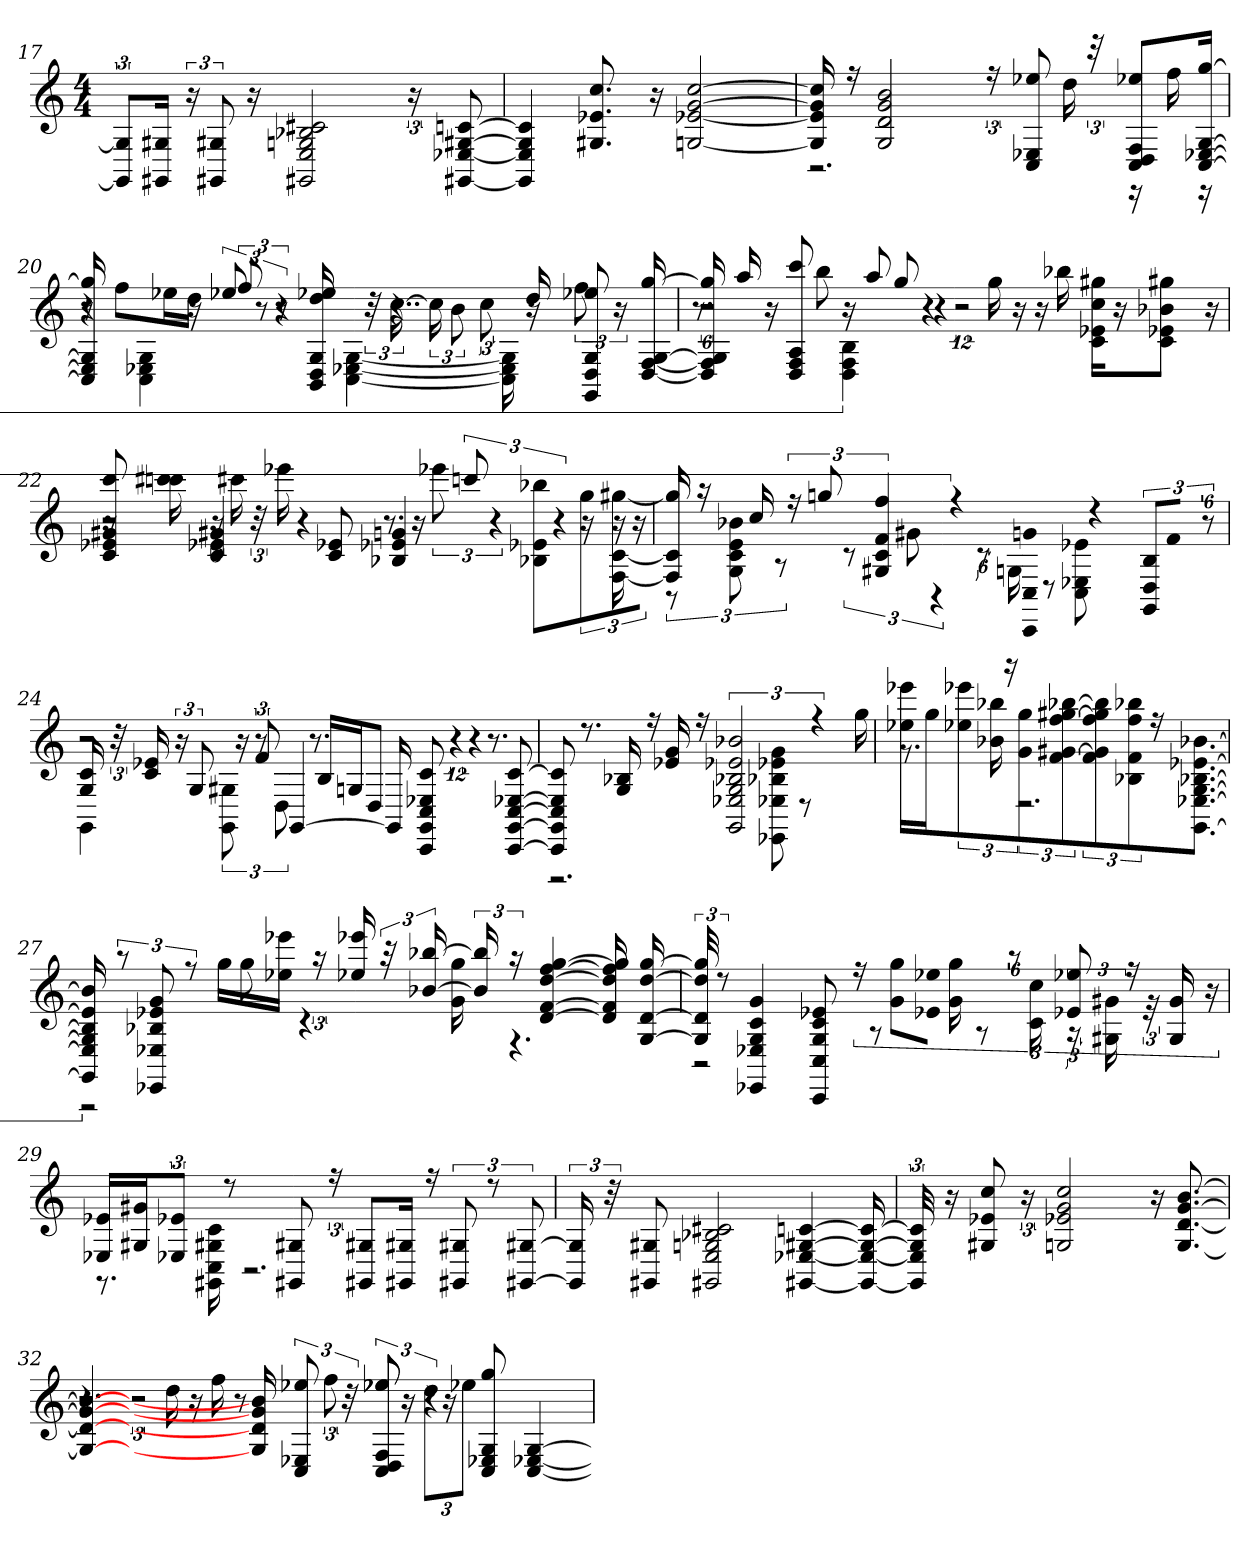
**kern
*part1
*staff1
*clefG2
*M4/4
=17
12G#/] 12GG#]L
16G#X/ 16GG#XJk
24r
12G#X 12GG#X
16r
2E 2c#X 2B-X 2G 2GG#X
24r
[8G#X [8E-X [8c [8GG#X
=18
4G#] 4E-] 4c] 4GG#]
8.cc 8.e-X 8.G#X
16r
[2cc [2G [2e-X [2g
=19
*^
16cc] 16G] 16e-] 16g]	2.r
16r	.
2b 2G 2d 2g	.
24r	.
8ee-X 8E-X 8C	.
.	16dd
48r	.
8ee-X/ 8F 8D 8CL	16r
.	16ff
[16E-X/ [16gg [16G [16CJk	16r
=20	=20
*	*^
16E-] 16gg] 16G] 16C]	8r	4r
8ff\L	.	.
.	4E-X 4G 4C	.
16ee-X\L	.	.
16dd\JJ	.	16r
12ee-X	.	12ff
.	8r	.
12r	.	6r
16G 16ee-X 16BB 16D 16dd	.	.
.	[4G [4E-X [4C	.
48r	.	.
[24cc\L	.	4..r
24cc\L]	.	.
12b\	.	.
12cc\J	.	.
.	16G] 16E-] 16C]	.
16dd/KL	16r	.
8G/ 8ee-X 8D 8GG	12ff	.
.	24r	.
[16F/ [16D [16gg [16GJk	16ryy	16ryy
=21	=21	=21
16F] 16D] 16gg] 16G]	8.r	12%5r
16aa	.	.
16r	.	.
8ccc 8F 8D 8A	8bb	.
16r	6D 6F 6B	.
8aa	.	.
.	.	8gg
.	48%13r	.
4r	.	.
.	.	24%11r
16r	16gg	.
16gg#X\ 16e-X 16c 16ccKL	16r	.
8gg#X\ 8c 8b-X 8e-XJ	16bb-X	.
.	16r	.
16r	16ryy	16ryy
=22	=22	=22
8e-X 8ccc 8c 8g#X	16r	2r
.	16ccc#X 16ccc	.
4e-X 4c 4g#X	24r	.
.	16ccc#X	.
.	48r	.
.	16eee-X	.
.	4r	.
8e-X 8c	.	.
4g 4e-X 4B-X	.	8.r
.	16r	.
.	12eee-X	.
.	.	12ccc
.	6r	.
8bb-X\ 8e-X 8B-XL	.	.
.	.	6r
12gg\J	16r	.
.	[16gg#X [16F [16c	16r
24r	.	.
*	*v	*v
=23	=23
16gg#] 16F] 16c]	12r
16r	.
.	12b-X 12G 12c 12e
16cc	.
.	12r
24r	.
12gg	.
.	12r
6ff 6f 6G#X 6c	.
.	12g#X
.	6r
24%5r	.
.	48%5r
12CC 12g 12C	16G
.	8r
24r	.
12B/ 12D 12GGL	.
.	8E-X 8e-X 8C
16f/Jk	.
48%5r	.
.	16ryy
=24	=24
*	*^
16c 16G	4GG	2r
48r	.	.
16e-X 16c	.	.
24r	.	.
12G	.	.
.	12GG 12G#X	.
16r	.	.
12f	12r	.
[4GG	12D	.
.	16B/LL	8.r
.	16G/J	.
.	8D/J	.
16GG]	.	.
.	.	8C 8E-X 8GG 8CC 8c
48%7r	.	.
.	4r	.
.	.	8.r
[8c [8E-X [8CC [8GG [8C	.	.
*	*v	*v
=25	=25
8c] 8E-] 8CC] 8GG] 8C]	2.r
8.r	.
16G 16B-X	.
16r	.
16e-X 16g	.
16r	.
3B-X 3b-X 3e-X 3G 3E-X 3GG	.
.	8e-X 8B-X 8E-X 8g 8EE-X
.	8r
6r	.
.	8ryy
16gg	.
=26	=26
16eee-X\ 16ee-XLL	8.r
16gg\J	.
12eee-X\ 12ee-XJ	.
.	16bb-X 16b-X
24r	.
12gg 12g	2.r
[6bb-X [6gg#X [6ff [6g#X [6f	.
6bb-] 6gg#] 6ff] 6g#] 6f]	.
12bb-X 12ff 12f 12B-X	.
16r	.
[8.b-X [8.e-X [8.B-X [8.G [8.E-X [8.GG	.
=27	=27
16b-] 16e-] 16B-] 16G] 16E-] 16GG]	3r
12r	.
12g 12e-X 12B-X 12E-X 12EE-X	.
12r	.
16gg\LL	.
.	12gg
16eee-X\ 16ee-XJJ	.
.	48%7r
24r	.
16eee-X 16ee-X	.
48r	.
[24bb-X [24b-X	16gg 16g
24bb-] 24b-]	.
.	4.r
24r	.
[4f [4dd [4ff [4gg [4d	.
16f] 16dd] 16ff] 16gg] 16d]	.
[16dd [16gg [16d [16G	16ryy
=28	=28
48dd] 48gg] 48d] 48G]	2r
12r	.
4g 4c 4G 4E-X 4EE-X	.
8e-X 8c 8G 8C 8CC	.
24r	.
.	8r
12gg\ 12gL	.
16ee-X\ 16e-XJk	.
.	16gg 16g
48%5r	.
.	8r
12ee-X 12e-X	.
.	16cc 16c
24r	.
.	24r
16G 16g	.
.	16g#X 16G#X
16r	.
.	48r
.	48ryy
=29	=29
16e-X/ 16E-XLL	8.r
16g#X/ 16G#XJ	.
12e-X/ 12E-XJ	.
.	16c 16C 16G#X 16GG#X
8r	.
.	2.r
8G#X 8GG#X	.
24r	.
8GG#X/ 8G#XL	.
16GG#X/ 16G#XJk	.
16r	.
12G#X 12GG#X	.
12r	.
[12G#X [12GG#X	.
*v	*v
=30
24G#] 24GG#]
48r
8G#X 8GG#X
2c#X 2B-X 2G 2E 2GG#X
[4E-X [4c [4G#X [4GG#X
16E-_ 16c_ 16G#_ 16GG#_
=31
48E-] 48c] 48G#] 48GG#]
16r
8e-X 8cc 8G#X
24r
2e-X 2cc 2G 2g
16r
[8.d [8.b [8.G [8.g
=32
*^
*	*^
4d_ 4b_ 4G_ 4g_	4.r	2.r
3r	.	.
.	16dd	.
.	16r	.
.	16ff	.
.	8r	.
16d] 16b] 16G] 16g]	.	.
12C 12ee-X 12E-X	.	.
.	12ff	.
48r	.	.
8D 8ee-X 8F 8C	.	12ee-X
.	16r	.
.	12dd\L	6r
16r	.	.
.	12ee-X\J	.
8gg 8G 8E-X 8C	.	.
.	4ryy	4ryy
[4E-X [4G [4C	.	.
.	16ryy	16ryy
*v	*v	*v
=
*-
